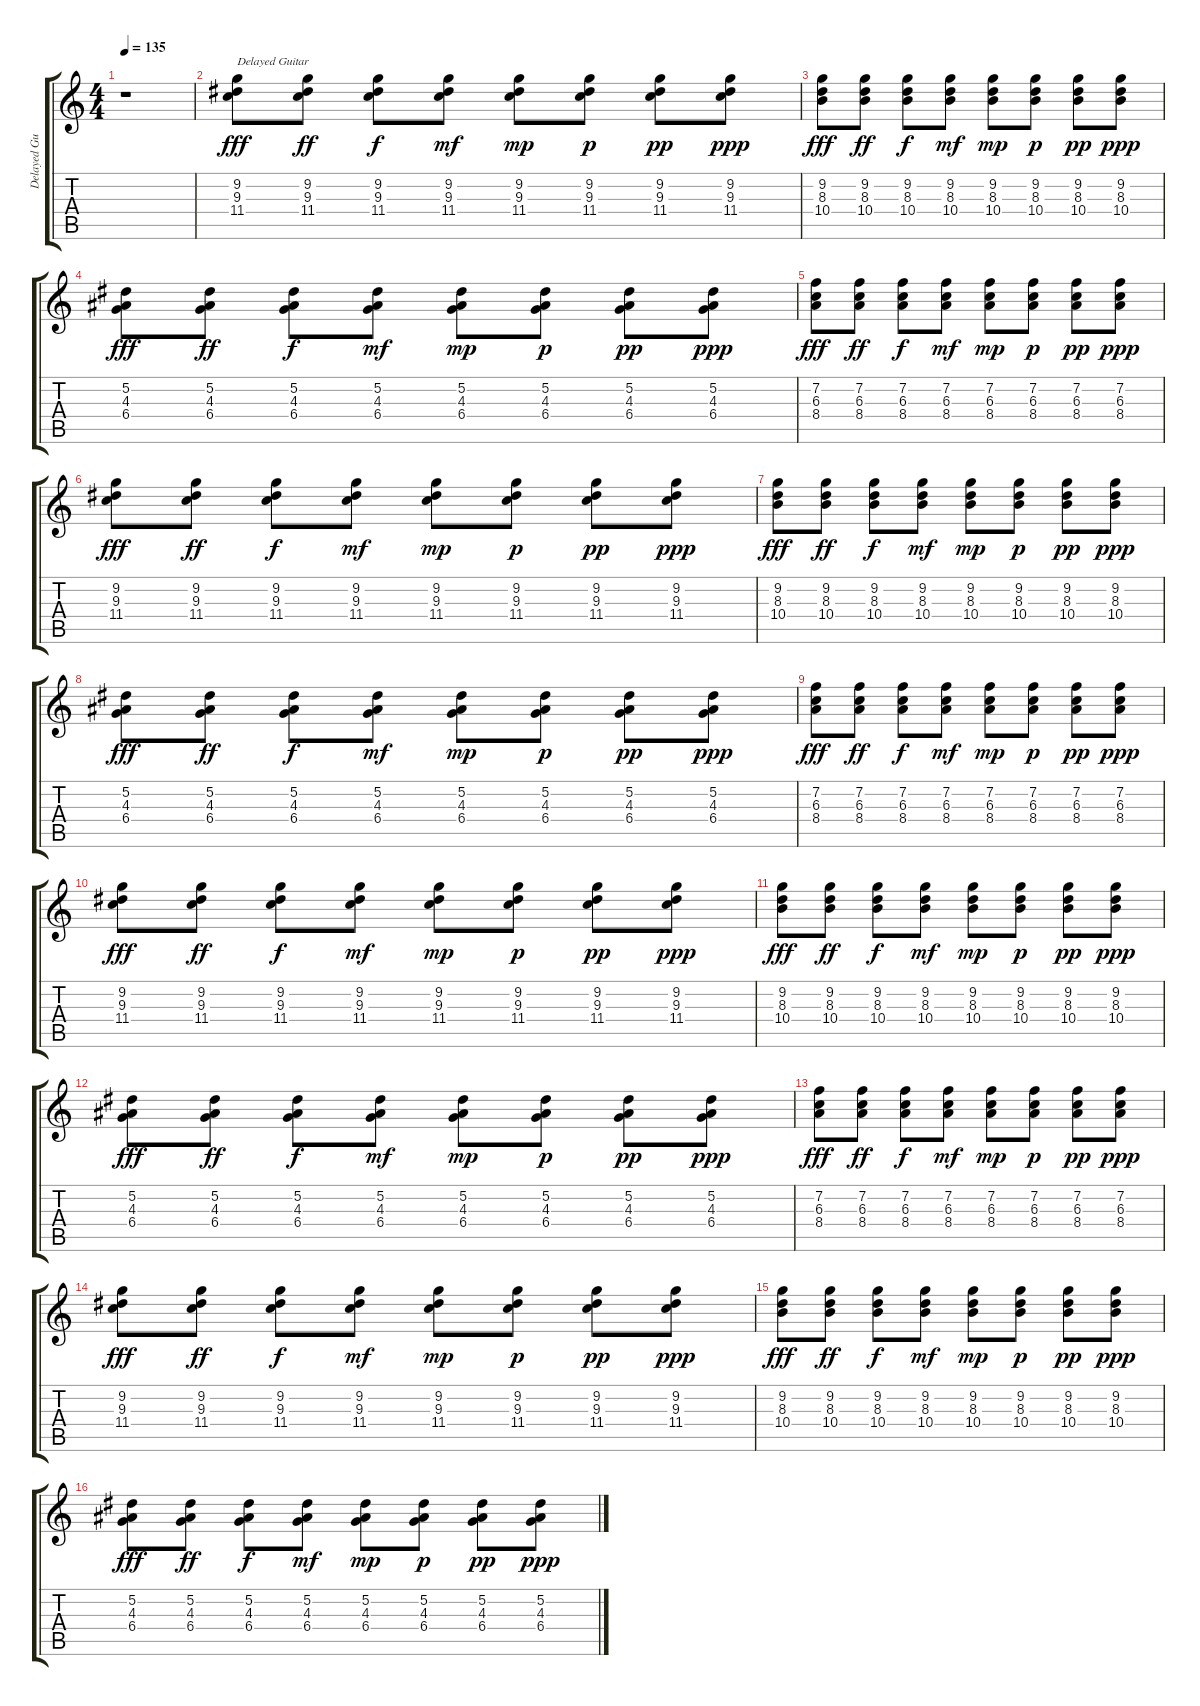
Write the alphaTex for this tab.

\track ("Delayed Guitar" "Delayed Gu") {instrument electricguitarclean}
\staff {score tabs}
\tuning (Eb4 Bb3 Gb3 Db3 Ab2 Eb2) {hide}
\ts (4 4)
\tempo 135
\clef g2
\ks c
r.1{dy fff} |
(9.2 9.3 11.4).8{txt "Delayed Guitar"} (9.2 9.3 11.4).8{dy ff} (9.2 9.3 11.4).8{dy f} (9.2 9.3 11.4).8{dy mf} (9.2 9.3 11.4).8{dy mp} (9.2 9.3 11.4).8{dy p} (9.2 9.3 11.4).8{dy pp} (9.2 9.3 11.4).8{dy ppp} |
(9.2 8.3 10.4).8{dy fff} (9.2 8.3 10.4).8{dy ff} (9.2 8.3 10.4).8{dy f} (9.2 8.3 10.4).8{dy mf} (9.2 8.3 10.4).8{dy mp} (9.2 8.3 10.4).8{dy p} (9.2 8.3 10.4).8{dy pp} (9.2 8.3 10.4).8{dy ppp} |
(5.2 4.3 6.4).8{dy fff} (5.2 4.3 6.4).8{dy ff} (5.2 4.3 6.4).8{dy f} (5.2 4.3 6.4).8{dy mf} (5.2 4.3 6.4).8{dy mp} (5.2 4.3 6.4).8{dy p} (5.2 4.3 6.4).8{dy pp} (5.2 4.3 6.4).8{dy ppp} |
(7.2 6.3 8.4).8{dy fff} (7.2 6.3 8.4).8{dy ff} (7.2 6.3 8.4).8{dy f} (7.2 6.3 8.4).8{dy mf} (7.2 6.3 8.4).8{dy mp} (7.2 6.3 8.4).8{dy p} (7.2 6.3 8.4).8{dy pp} (7.2 6.3 8.4).8{dy ppp} |
(9.2 9.3 11.4).8{dy fff} (9.2 9.3 11.4).8{dy ff} (9.2 9.3 11.4).8{dy f} (9.2 9.3 11.4).8{dy mf} (9.2 9.3 11.4).8{dy mp} (9.2 9.3 11.4).8{dy p} (9.2 9.3 11.4).8{dy pp} (9.2 9.3 11.4).8{dy ppp} |
(9.2 8.3 10.4).8{dy fff} (9.2 8.3 10.4).8{dy ff} (9.2 8.3 10.4).8{dy f} (9.2 8.3 10.4).8{dy mf} (9.2 8.3 10.4).8{dy mp} (9.2 8.3 10.4).8{dy p} (9.2 8.3 10.4).8{dy pp} (9.2 8.3 10.4).8{dy ppp} |
(5.2 4.3 6.4).8{dy fff} (5.2 4.3 6.4).8{dy ff} (5.2 4.3 6.4).8{dy f} (5.2 4.3 6.4).8{dy mf} (5.2 4.3 6.4).8{dy mp} (5.2 4.3 6.4).8{dy p} (5.2 4.3 6.4).8{dy pp} (5.2 4.3 6.4).8{dy ppp} |
(7.2 6.3 8.4).8{dy fff} (7.2 6.3 8.4).8{dy ff} (7.2 6.3 8.4).8{dy f} (7.2 6.3 8.4).8{dy mf} (7.2 6.3 8.4).8{dy mp} (7.2 6.3 8.4).8{dy p} (7.2 6.3 8.4).8{dy pp} (7.2 6.3 8.4).8{dy ppp} |
(9.2 9.3 11.4).8{dy fff} (9.2 9.3 11.4).8{dy ff} (9.2 9.3 11.4).8{dy f} (9.2 9.3 11.4).8{dy mf} (9.2 9.3 11.4).8{dy mp} (9.2 9.3 11.4).8{dy p} (9.2 9.3 11.4).8{dy pp} (9.2 9.3 11.4).8{dy ppp} |
(9.2 8.3 10.4).8{dy fff} (9.2 8.3 10.4).8{dy ff} (9.2 8.3 10.4).8{dy f} (9.2 8.3 10.4).8{dy mf} (9.2 8.3 10.4).8{dy mp} (9.2 8.3 10.4).8{dy p} (9.2 8.3 10.4).8{dy pp} (9.2 8.3 10.4).8{dy ppp} |
(5.2 4.3 6.4).8{dy fff} (5.2 4.3 6.4).8{dy ff} (5.2 4.3 6.4).8{dy f} (5.2 4.3 6.4).8{dy mf} (5.2 4.3 6.4).8{dy mp} (5.2 4.3 6.4).8{dy p} (5.2 4.3 6.4).8{dy pp} (5.2 4.3 6.4).8{dy ppp} |
(7.2 6.3 8.4).8{dy fff} (7.2 6.3 8.4).8{dy ff} (7.2 6.3 8.4).8{dy f} (7.2 6.3 8.4).8{dy mf} (7.2 6.3 8.4).8{dy mp} (7.2 6.3 8.4).8{dy p} (7.2 6.3 8.4).8{dy pp} (7.2 6.3 8.4).8{dy ppp} |
(9.2 9.3 11.4).8{dy fff} (9.2 9.3 11.4).8{dy ff} (9.2 9.3 11.4).8{dy f} (9.2 9.3 11.4).8{dy mf} (9.2 9.3 11.4).8{dy mp} (9.2 9.3 11.4).8{dy p} (9.2 9.3 11.4).8{dy pp} (9.2 9.3 11.4).8{dy ppp} |
(9.2 8.3 10.4).8{dy fff} (9.2 8.3 10.4).8{dy ff} (9.2 8.3 10.4).8{dy f} (9.2 8.3 10.4).8{dy mf} (9.2 8.3 10.4).8{dy mp} (9.2 8.3 10.4).8{dy p} (9.2 8.3 10.4).8{dy pp} (9.2 8.3 10.4).8{dy ppp} |
(5.2 4.3 6.4).8{dy fff} (5.2 4.3 6.4).8{dy ff} (5.2 4.3 6.4).8{dy f} (5.2 4.3 6.4).8{dy mf} (5.2 4.3 6.4).8{dy mp} (5.2 4.3 6.4).8{dy p} (5.2 4.3 6.4).8{dy pp} (5.2 4.3 6.4).8{dy ppp}
